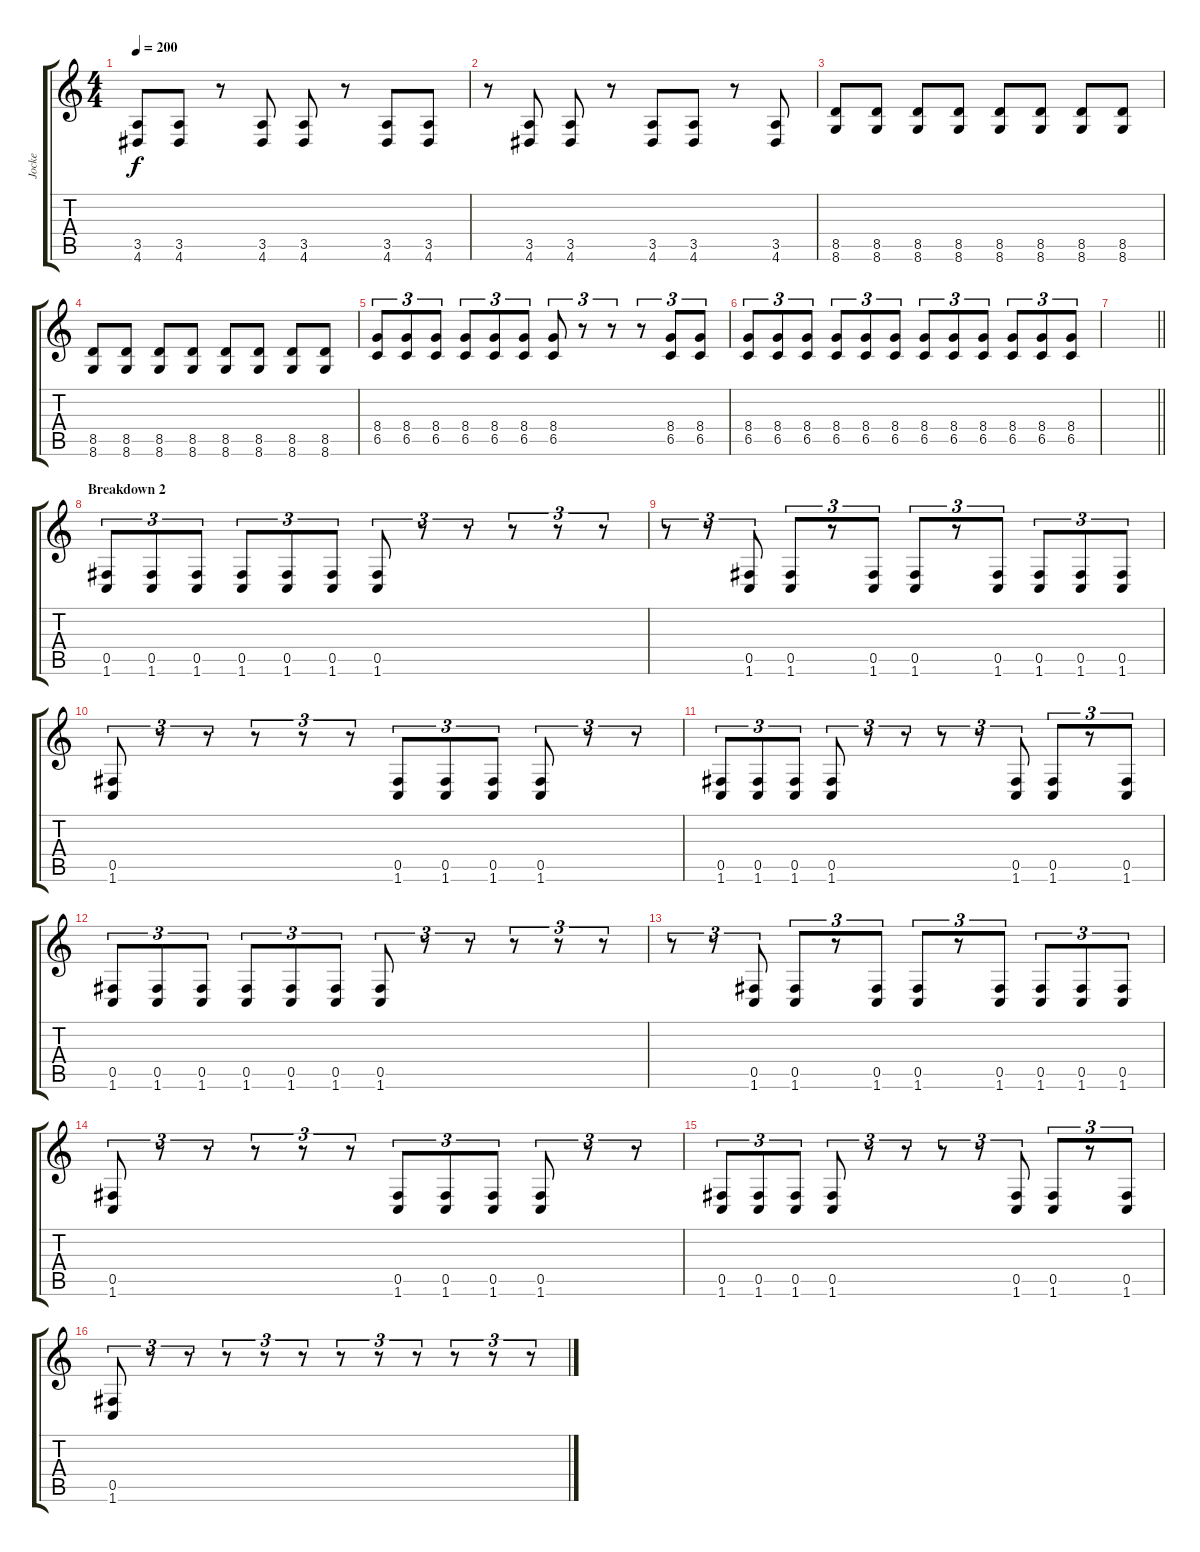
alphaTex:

\track ("Jocke" "Jocke") {instrument distortionguitar}
\staff {score tabs}
\tuning (Db4 Ab3 E3 B2 Gb2 B1) {hide}
\ts (4 4)
\tempo 200
\clef g2
\ks c
(3.5 4.6).8{dy f} (3.5 4.6).8 r.8 (3.5 4.6).8 (3.5 4.6).8 r.8 (3.5 4.6).8 (3.5 4.6).8 |
r.8 (3.5 4.6).8 (3.5 4.6).8 r.8 (3.5 4.6).8 (3.5 4.6).8 r.8 (3.5 4.6).8 |
(8.5 8.6).8 (8.5 8.6).8 (8.5 8.6).8 (8.5 8.6).8 (8.5 8.6).8 (8.5 8.6).8 (8.5 8.6).8 (8.5 8.6).8 |
(8.5 8.6).8 (8.5 8.6).8 (8.5 8.6).8 (8.5 8.6).8 (8.5 8.6).8 (8.5 8.6).8 (8.5 8.6).8 (8.5 8.6).8 |
(8.4 6.5).8{tu (3 2)} (8.4 6.5).8{tu (3 2)} (8.4 6.5).8{tu (3 2)} (8.4 6.5).8{tu (3 2)} (8.4 6.5).8{tu (3 2)} (8.4 6.5).8{tu (3 2)} (8.4 6.5).8{tu (3 2)} r.8{tu (3 2)} r.8{tu (3 2)} r.8{tu (3 2)} (8.4 6.5).8{tu (3 2)} (8.4 6.5).8{tu (3 2)} |
(8.4 6.5).8{tu (3 2)} (8.4 6.5).8{tu (3 2)} (8.4 6.5).8{tu (3 2)} (8.4 6.5).8{tu (3 2)} (8.4 6.5).8{tu (3 2)} (8.4 6.5).8{tu (3 2)} (8.4 6.5).8{tu (3 2)} (8.4 6.5).8{tu (3 2)} (8.4 6.5).8{tu (3 2)} (8.4 6.5).8{tu (3 2)} (8.4 6.5).8{tu (3 2)} (8.4 6.5).8{tu (3 2)} |
\barLineRight lightlight
|
\section ("" "Breakdown 2")
(0.5 1.6).8{tu (3 2)} (0.5 1.6).8{tu (3 2)} (0.5 1.6).8{tu (3 2)} (0.5 1.6).8{tu (3 2)} (0.5 1.6).8{tu (3 2)} (0.5 1.6).8{tu (3 2)} (0.5 1.6).8{tu (3 2)} r.8{tu (3 2)} r.8{tu (3 2)} r.8{tu (3 2)} r.8{tu (3 2)} r.8{tu (3 2)} |
r.8{tu (3 2)} r.8{tu (3 2)} (0.5 1.6).8{tu (3 2)} (0.5 1.6).8{tu (3 2)} r.8{tu (3 2)} (0.5 1.6).8{tu (3 2)} (0.5 1.6).8{tu (3 2)} r.8{tu (3 2)} (0.5 1.6).8{tu (3 2)} (0.5 1.6).8{tu (3 2)} (0.5 1.6).8{tu (3 2)} (0.5 1.6).8{tu (3 2)} |
(0.5 1.6).8{tu (3 2)} r.8{tu (3 2)} r.8{tu (3 2)} r.8{tu (3 2)} r.8{tu (3 2)} r.8{tu (3 2)} (0.5 1.6).8{tu (3 2)} (0.5 1.6).8{tu (3 2)} (0.5 1.6).8{tu (3 2)} (0.5 1.6).8{tu (3 2)} r.8{tu (3 2)} r.8{tu (3 2)} |
(0.5 1.6).8{tu (3 2)} (0.5 1.6).8{tu (3 2)} (0.5 1.6).8{tu (3 2)} (0.5 1.6).8{tu (3 2)} r.8{tu (3 2)} r.8{tu (3 2)} r.8{tu (3 2)} r.8{tu (3 2)} (0.5 1.6).8{tu (3 2)} (0.5 1.6).8{tu (3 2)} r.8{tu (3 2)} (0.5 1.6).8{tu (3 2)} |
(0.5 1.6).8{tu (3 2)} (0.5 1.6).8{tu (3 2)} (0.5 1.6).8{tu (3 2)} (0.5 1.6).8{tu (3 2)} (0.5 1.6).8{tu (3 2)} (0.5 1.6).8{tu (3 2)} (0.5 1.6).8{tu (3 2)} r.8{tu (3 2)} r.8{tu (3 2)} r.8{tu (3 2)} r.8{tu (3 2)} r.8{tu (3 2)} |
r.8{tu (3 2)} r.8{tu (3 2)} (0.5 1.6).8{tu (3 2)} (0.5 1.6).8{tu (3 2)} r.8{tu (3 2)} (0.5 1.6).8{tu (3 2)} (0.5 1.6).8{tu (3 2)} r.8{tu (3 2)} (0.5 1.6).8{tu (3 2)} (0.5 1.6).8{tu (3 2)} (0.5 1.6).8{tu (3 2)} (0.5 1.6).8{tu (3 2)} |
(0.5 1.6).8{tu (3 2)} r.8{tu (3 2)} r.8{tu (3 2)} r.8{tu (3 2)} r.8{tu (3 2)} r.8{tu (3 2)} (0.5 1.6).8{tu (3 2)} (0.5 1.6).8{tu (3 2)} (0.5 1.6).8{tu (3 2)} (0.5 1.6).8{tu (3 2)} r.8{tu (3 2)} r.8{tu (3 2)} |
(0.5 1.6).8{tu (3 2)} (0.5 1.6).8{tu (3 2)} (0.5 1.6).8{tu (3 2)} (0.5 1.6).8{tu (3 2)} r.8{tu (3 2)} r.8{tu (3 2)} r.8{tu (3 2)} r.8{tu (3 2)} (0.5 1.6).8{tu (3 2)} (0.5 1.6).8{tu (3 2)} r.8{tu (3 2)} (0.5 1.6).8{tu (3 2)} |
(0.5 1.6).8{tu (3 2)} r.8{tu (3 2)} r.8{tu (3 2)} r.8{tu (3 2)} r.8{tu (3 2)} r.8{tu (3 2)} r.8{tu (3 2)} r.8{tu (3 2)} r.8{tu (3 2)} r.8{tu (3 2)} r.8{tu (3 2)} r.8{tu (3 2)}
